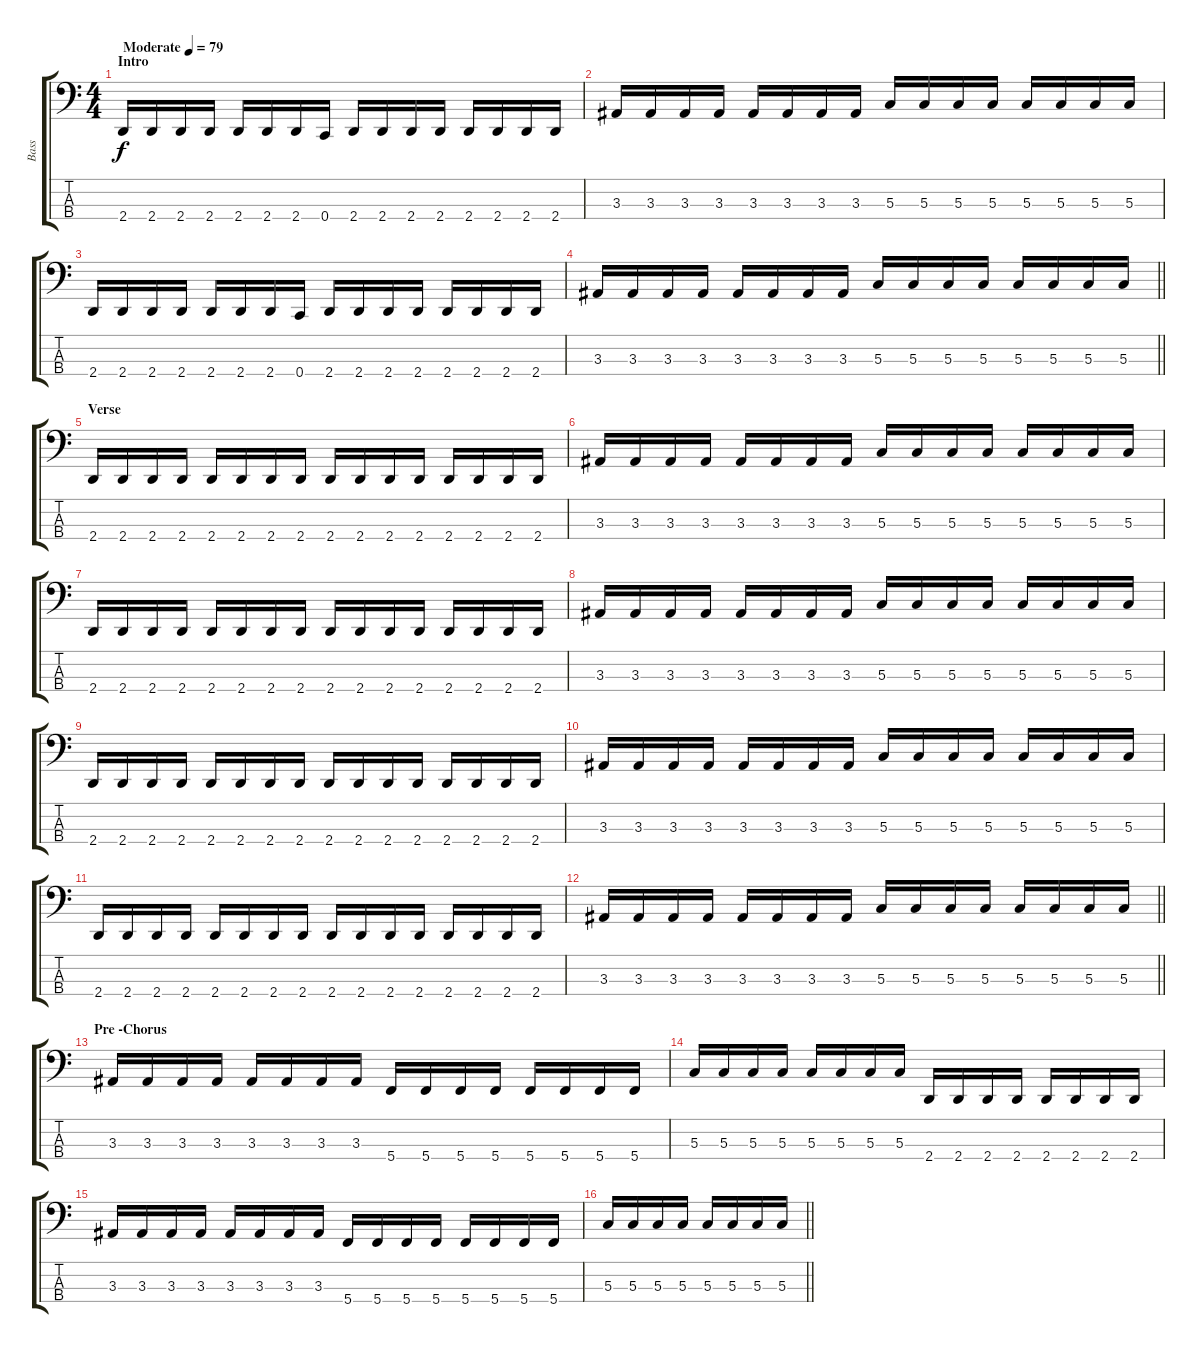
\track ("Bass" "Bass") {instrument electricbassfinger}
\staff {score tabs}
\tuning (F2 C2 G1 C1) {hide}
\ts (4 4)
\section ("" "Intro")
\tempo (79 "Moderate")
\clef f4
\ks c
2.4.16{dy f instrument electricbassfinger} 2.4.16 2.4.16 2.4.16 2.4.16 2.4.16 2.4.16 0.4.16 2.4.16 2.4.16 2.4.16 2.4.16 2.4.16 2.4.16 2.4.16 2.4.16 |
3.3.16 3.3.16 3.3.16 3.3.16 3.3.16 3.3.16 3.3.16 3.3.16 5.3.16 5.3.16 5.3.16 5.3.16 5.3.16 5.3.16 5.3.16 5.3.16 |
2.4.16 2.4.16 2.4.16 2.4.16 2.4.16 2.4.16 2.4.16 0.4.16 2.4.16 2.4.16 2.4.16 2.4.16 2.4.16 2.4.16 2.4.16 2.4.16 |
\barLineRight lightlight
3.3.16 3.3.16 3.3.16 3.3.16 3.3.16 3.3.16 3.3.16 3.3.16 5.3.16 5.3.16 5.3.16 5.3.16 5.3.16 5.3.16 5.3.16 5.3.16 |
\section ("" "Verse")
2.4.16 2.4.16 2.4.16 2.4.16 2.4.16 2.4.16 2.4.16 2.4.16 2.4.16 2.4.16 2.4.16 2.4.16 2.4.16 2.4.16 2.4.16 2.4.16 |
3.3.16 3.3.16 3.3.16 3.3.16 3.3.16 3.3.16 3.3.16 3.3.16 5.3.16 5.3.16 5.3.16 5.3.16 5.3.16 5.3.16 5.3.16 5.3.16 |
2.4.16 2.4.16 2.4.16 2.4.16 2.4.16 2.4.16 2.4.16 2.4.16 2.4.16 2.4.16 2.4.16 2.4.16 2.4.16 2.4.16 2.4.16 2.4.16 |
3.3.16 3.3.16 3.3.16 3.3.16 3.3.16 3.3.16 3.3.16 3.3.16 5.3.16 5.3.16 5.3.16 5.3.16 5.3.16 5.3.16 5.3.16 5.3.16 |
2.4.16 2.4.16 2.4.16 2.4.16 2.4.16 2.4.16 2.4.16 2.4.16 2.4.16 2.4.16 2.4.16 2.4.16 2.4.16 2.4.16 2.4.16 2.4.16 |
3.3.16 3.3.16 3.3.16 3.3.16 3.3.16 3.3.16 3.3.16 3.3.16 5.3.16 5.3.16 5.3.16 5.3.16 5.3.16 5.3.16 5.3.16 5.3.16 |
2.4.16 2.4.16 2.4.16 2.4.16 2.4.16 2.4.16 2.4.16 2.4.16 2.4.16 2.4.16 2.4.16 2.4.16 2.4.16 2.4.16 2.4.16 2.4.16 |
\barLineRight lightlight
3.3.16 3.3.16 3.3.16 3.3.16 3.3.16 3.3.16 3.3.16 3.3.16 5.3.16 5.3.16 5.3.16 5.3.16 5.3.16 5.3.16 5.3.16 5.3.16 |
\section ("" "Pre -Chorus")
3.3.16 3.3.16 3.3.16 3.3.16 3.3.16 3.3.16 3.3.16 3.3.16 5.4.16 5.4.16 5.4.16 5.4.16 5.4.16 5.4.16 5.4.16 5.4.16 |
5.3.16 5.3.16 5.3.16 5.3.16 5.3.16 5.3.16 5.3.16 5.3.16 2.4.16 2.4.16 2.4.16 2.4.16 2.4.16 2.4.16 2.4.16 2.4.16 |
3.3.16 3.3.16 3.3.16 3.3.16 3.3.16 3.3.16 3.3.16 3.3.16 5.4.16 5.4.16 5.4.16 5.4.16 5.4.16 5.4.16 5.4.16 5.4.16 |
\barLineRight lightlight
5.3.16 5.3.16 5.3.16 5.3.16 5.3.16 5.3.16 5.3.16 5.3.16
